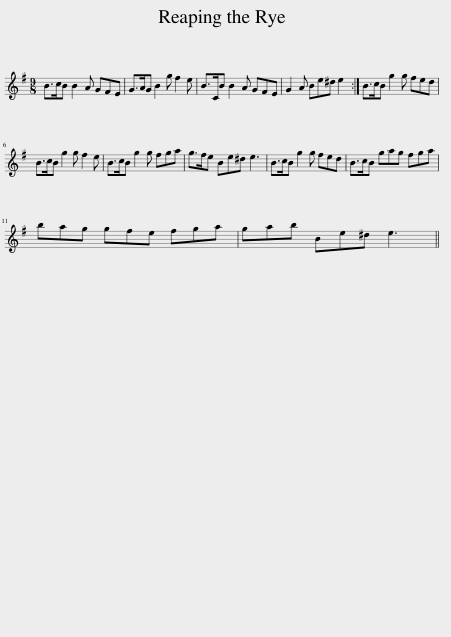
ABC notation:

X:1
L:1/8
M:9/8
I:linebreak $
K:Emin
V:1 treble
V:1
 B>cB B2 A GFE | G>AG B2 g f2 e | B>CB B2 A GFE | G2 A Be^d e2 :| B>cB g2 g fed |$ %5
 B>cB g2 g f2 e | B>cB g2 g fga | g>fe Be^d e3 | B>cB g2 g fed | B>cB gag fga |$ %10
 bag gfe fga | gab Be^d e3 || %12
